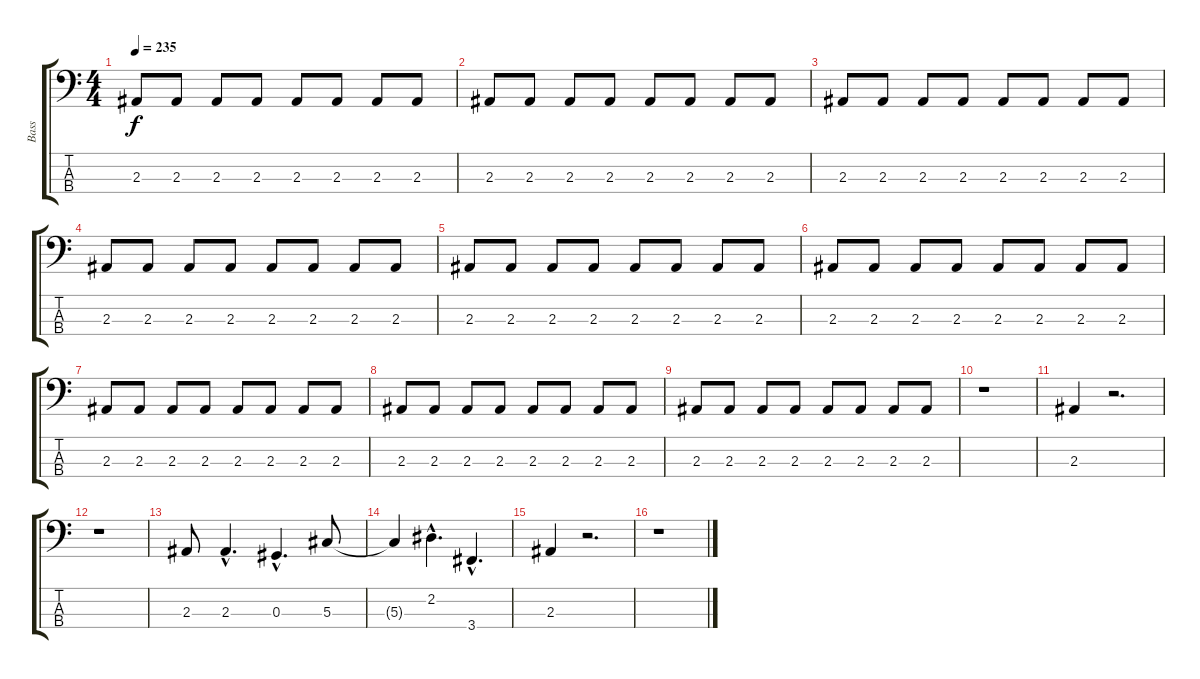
\track ("Bass" "Bass") {instrument electricbassfinger}
\staff {score tabs}
\tuning (Gb2 Db2 Ab1 Eb1) {hide}
\ts (4 4)
\tempo 235
\clef f4
\ks c
2.3.8{dy f} 2.3.8 2.3.8 2.3.8 2.3.8 2.3.8 2.3.8 2.3.8 |
2.3.8 2.3.8 2.3.8 2.3.8 2.3.8 2.3.8 2.3.8 2.3.8 |
2.3.8 2.3.8 2.3.8 2.3.8 2.3.8 2.3.8 2.3.8 2.3.8 |
2.3.8 2.3.8 2.3.8 2.3.8 2.3.8 2.3.8 2.3.8 2.3.8 |
2.3.8 2.3.8 2.3.8 2.3.8 2.3.8 2.3.8 2.3.8 2.3.8 |
2.3.8 2.3.8 2.3.8 2.3.8 2.3.8 2.3.8 2.3.8 2.3.8 |
2.3.8 2.3.8 2.3.8 2.3.8 2.3.8 2.3.8 2.3.8 2.3.8 |
2.3.8 2.3.8 2.3.8 2.3.8 2.3.8 2.3.8 2.3.8 2.3.8 |
2.3.8 2.3.8 2.3.8 2.3.8 2.3.8 2.3.8 2.3.8 2.3.8 |
r.1 |
2.3.4 r.2{d} |
r.1 |
2.3.8 2.3{hac}.4{d} 0.3{hac}.4{d} 5.3.8 |
5.3{t}.4 2.2{hac}.4{d} 3.4{hac}.4{d} |
2.3.4 r.2{d} |
r.1
